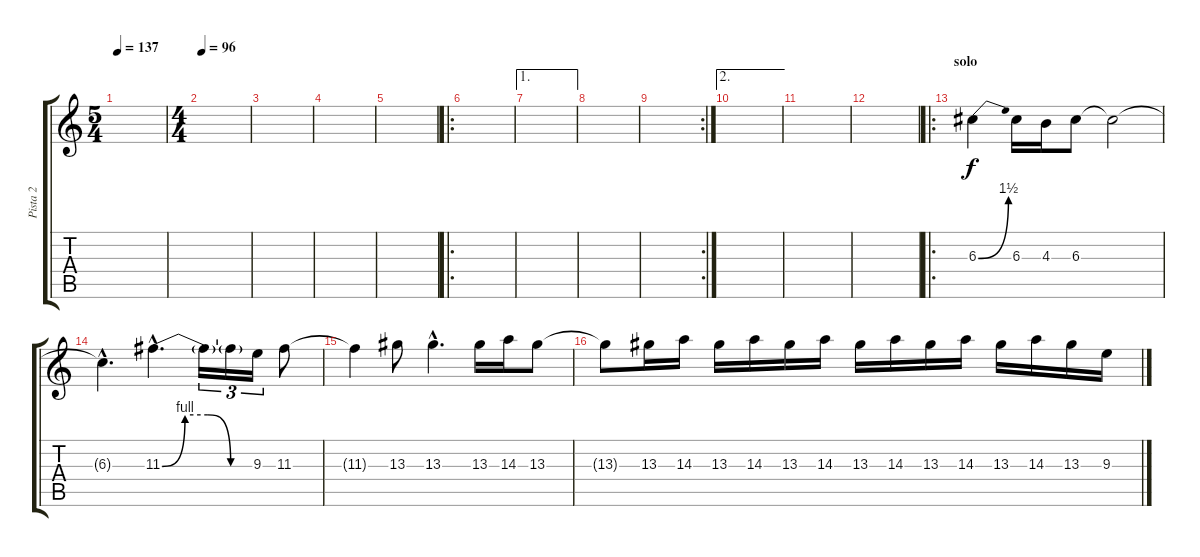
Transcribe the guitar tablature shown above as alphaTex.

\track ("Pista 2" "Pista 2") {instrument overdrivenguitar}
\staff {score tabs}
\tuning (E4 B3 G3 D3 A2 E2) {hide}
\ts (5 4)
\tempo 137
\clef g2
\ks c
|
\ts (4 4)
\tempo 96
|
|
|
|
\ro
|
\ae 1
|
|
\rc 2
|
\ae 2
|
|
|
\ro
\section ("" "solo")
6.3{be (bend 0 0 60 6)}.4 6.3.16 4.3.16 6.3.8 6.3{t}.2 |
6.3{hac t}.4{d} 11.3{be (custom 0 0 15 4 30 4 45 0 60 0) hac}.4{d} 11.3{t}.16{tu (3 2)} 11.3{t}.16{tu (3 2)} 9.3.16{tu (3 2)} 11.3.8 |
11.3{t}.4 13.3.8 13.3{hac}.4{d} 13.3.16 14.3.16 13.3.8 |
13.3{t}.8 13.3.16 14.3.16 13.3.16 14.3.16 13.3.16 14.3.16 13.3.16 14.3.16 13.3.16 14.3.16 13.3.16 14.3.16 13.3.16 9.3.16
